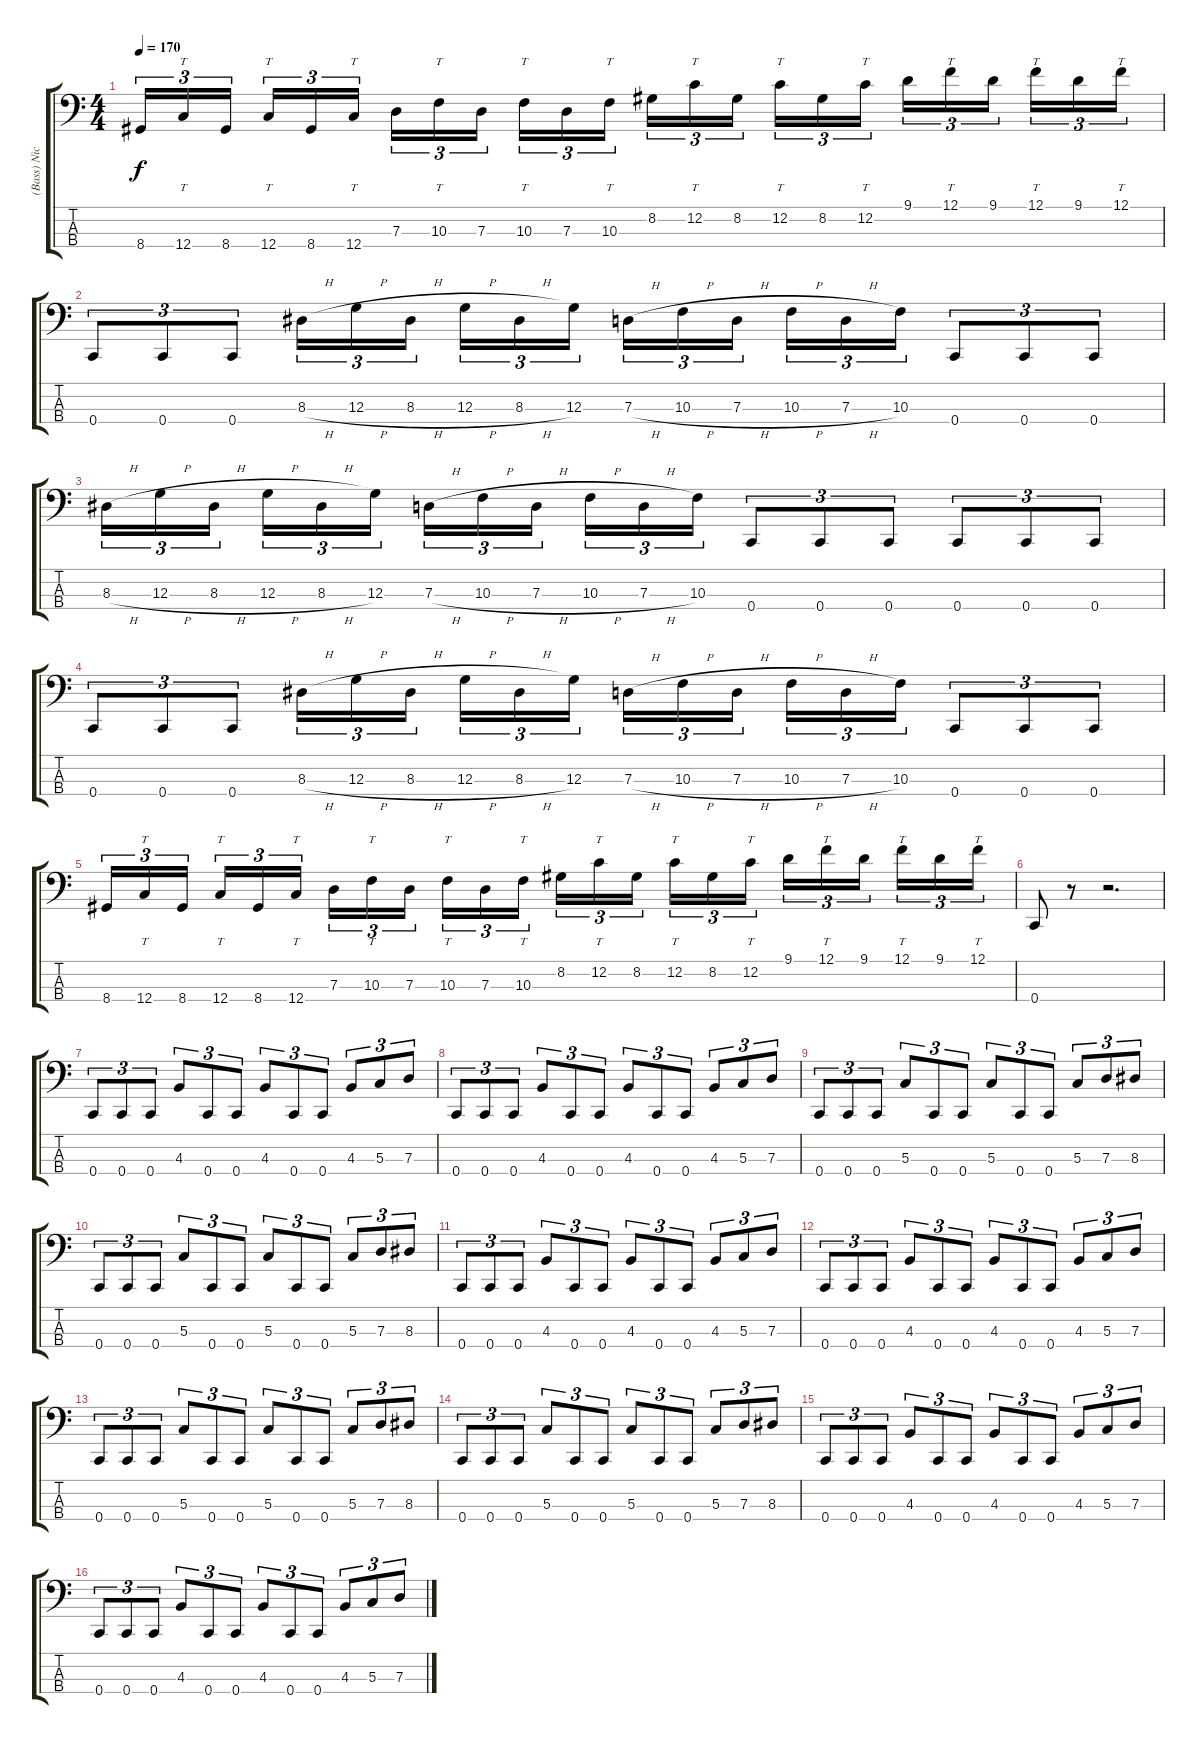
\track ("(Bass) Nick" "(Bass) Nic") {instrument electricbassfinger}
\staff {score tabs}
\tuning (F2 C2 G1 C1) {hide}
\ts (4 4)
\tempo 170
\clef f4
\ks c
8.4.16{tu (3 2) dy f} 12.4.16{tt tu (3 2)} 8.4.16{tu (3 2) beam splitsecondary} 12.4.16{tt tu (3 2)} 8.4.16{tu (3 2)} 12.4.16{tt tu (3 2)} 7.3.16{tu (3 2)} 10.3.16{tt tu (3 2)} 7.3.16{tu (3 2) beam splitsecondary} 10.3.16{tt tu (3 2)} 7.3.16{tu (3 2)} 10.3.16{tt tu (3 2)} 8.2.16{tu (3 2)} 12.2.16{tt tu (3 2)} 8.2.16{tu (3 2) beam splitsecondary} 12.2.16{tt tu (3 2)} 8.2.16{tu (3 2)} 12.2.16{tt tu (3 2)} 9.1.16{tu (3 2)} 12.1.16{tt tu (3 2)} 9.1.16{tu (3 2) beam splitsecondary} 12.1.16{tt tu (3 2)} 9.1.16{tu (3 2)} 12.1.16{tt tu (3 2)} |
0.4.8{tu (3 2)} 0.4.8{tu (3 2)} 0.4.8{tu (3 2)} 8.3{h}.16{tu (3 2)} 12.3{h}.16{tu (3 2)} 8.3{h}.16{tu (3 2) beam splitsecondary} 12.3{h}.16{tu (3 2)} 8.3{h}.16{tu (3 2)} 12.3.16{tu (3 2)} 7.3{h}.16{tu (3 2)} 10.3{h}.16{tu (3 2)} 7.3{h}.16{tu (3 2) beam splitsecondary} 10.3{h}.16{tu (3 2)} 7.3{h}.16{tu (3 2)} 10.3.16{tu (3 2)} 0.4.8{tu (3 2)} 0.4.8{tu (3 2)} 0.4.8{tu (3 2)} |
8.3{h}.16{tu (3 2)} 12.3{h}.16{tu (3 2)} 8.3{h}.16{tu (3 2) beam splitsecondary} 12.3{h}.16{tu (3 2)} 8.3{h}.16{tu (3 2)} 12.3.16{tu (3 2)} 7.3{h}.16{tu (3 2)} 10.3{h}.16{tu (3 2)} 7.3{h}.16{tu (3 2) beam splitsecondary} 10.3{h}.16{tu (3 2)} 7.3{h}.16{tu (3 2)} 10.3.16{tu (3 2)} 0.4.8{tu (3 2)} 0.4.8{tu (3 2)} 0.4.8{tu (3 2)} 0.4.8{tu (3 2)} 0.4.8{tu (3 2)} 0.4.8{tu (3 2)} |
0.4.8{tu (3 2)} 0.4.8{tu (3 2)} 0.4.8{tu (3 2)} 8.3{h}.16{tu (3 2)} 12.3{h}.16{tu (3 2)} 8.3{h}.16{tu (3 2) beam splitsecondary} 12.3{h}.16{tu (3 2)} 8.3{h}.16{tu (3 2)} 12.3.16{tu (3 2)} 7.3{h}.16{tu (3 2)} 10.3{h}.16{tu (3 2)} 7.3{h}.16{tu (3 2) beam splitsecondary} 10.3{h}.16{tu (3 2)} 7.3{h}.16{tu (3 2)} 10.3.16{tu (3 2)} 0.4.8{tu (3 2)} 0.4.8{tu (3 2)} 0.4.8{tu (3 2)} |
8.4.16{tu (3 2)} 12.4.16{tt tu (3 2)} 8.4.16{tu (3 2) beam splitsecondary} 12.4.16{tt tu (3 2)} 8.4.16{tu (3 2)} 12.4.16{tt tu (3 2)} 7.3.16{tu (3 2)} 10.3.16{tt tu (3 2)} 7.3.16{tu (3 2) beam splitsecondary} 10.3.16{tt tu (3 2)} 7.3.16{tu (3 2)} 10.3.16{tt tu (3 2)} 8.2.16{tu (3 2)} 12.2.16{tt tu (3 2)} 8.2.16{tu (3 2) beam splitsecondary} 12.2.16{tt tu (3 2)} 8.2.16{tu (3 2)} 12.2.16{tt tu (3 2)} 9.1.16{tu (3 2)} 12.1.16{tt tu (3 2)} 9.1.16{tu (3 2) beam splitsecondary} 12.1.16{tt tu (3 2)} 9.1.16{tu (3 2)} 12.1.16{tt tu (3 2)} |
0.4.8 r.8 r.2{d} |
0.4.8{tu (3 2)} 0.4.8{tu (3 2)} 0.4.8{tu (3 2)} 4.3.8{tu (3 2)} 0.4.8{tu (3 2)} 0.4.8{tu (3 2)} 4.3.8{tu (3 2)} 0.4.8{tu (3 2)} 0.4.8{tu (3 2)} 4.3.8{tu (3 2)} 5.3.8{tu (3 2)} 7.3.8{tu (3 2)} |
0.4.8{tu (3 2)} 0.4.8{tu (3 2)} 0.4.8{tu (3 2)} 4.3.8{tu (3 2)} 0.4.8{tu (3 2)} 0.4.8{tu (3 2)} 4.3.8{tu (3 2)} 0.4.8{tu (3 2)} 0.4.8{tu (3 2)} 4.3.8{tu (3 2)} 5.3.8{tu (3 2)} 7.3.8{tu (3 2)} |
0.4.8{tu (3 2)} 0.4.8{tu (3 2)} 0.4.8{tu (3 2)} 5.3.8{tu (3 2)} 0.4.8{tu (3 2)} 0.4.8{tu (3 2)} 5.3.8{tu (3 2)} 0.4.8{tu (3 2)} 0.4.8{tu (3 2)} 5.3.8{tu (3 2)} 7.3.8{tu (3 2)} 8.3.8{tu (3 2)} |
0.4.8{tu (3 2)} 0.4.8{tu (3 2)} 0.4.8{tu (3 2)} 5.3.8{tu (3 2)} 0.4.8{tu (3 2)} 0.4.8{tu (3 2)} 5.3.8{tu (3 2)} 0.4.8{tu (3 2)} 0.4.8{tu (3 2)} 5.3.8{tu (3 2)} 7.3.8{tu (3 2)} 8.3.8{tu (3 2)} |
0.4.8{tu (3 2)} 0.4.8{tu (3 2)} 0.4.8{tu (3 2)} 4.3.8{tu (3 2)} 0.4.8{tu (3 2)} 0.4.8{tu (3 2)} 4.3.8{tu (3 2)} 0.4.8{tu (3 2)} 0.4.8{tu (3 2)} 4.3.8{tu (3 2)} 5.3.8{tu (3 2)} 7.3.8{tu (3 2)} |
0.4.8{tu (3 2)} 0.4.8{tu (3 2)} 0.4.8{tu (3 2)} 4.3.8{tu (3 2)} 0.4.8{tu (3 2)} 0.4.8{tu (3 2)} 4.3.8{tu (3 2)} 0.4.8{tu (3 2)} 0.4.8{tu (3 2)} 4.3.8{tu (3 2)} 5.3.8{tu (3 2)} 7.3.8{tu (3 2)} |
0.4.8{tu (3 2)} 0.4.8{tu (3 2)} 0.4.8{tu (3 2)} 5.3.8{tu (3 2)} 0.4.8{tu (3 2)} 0.4.8{tu (3 2)} 5.3.8{tu (3 2)} 0.4.8{tu (3 2)} 0.4.8{tu (3 2)} 5.3.8{tu (3 2)} 7.3.8{tu (3 2)} 8.3.8{tu (3 2)} |
0.4.8{tu (3 2)} 0.4.8{tu (3 2)} 0.4.8{tu (3 2)} 5.3.8{tu (3 2)} 0.4.8{tu (3 2)} 0.4.8{tu (3 2)} 5.3.8{tu (3 2)} 0.4.8{tu (3 2)} 0.4.8{tu (3 2)} 5.3.8{tu (3 2)} 7.3.8{tu (3 2)} 8.3.8{tu (3 2)} |
0.4.8{tu (3 2)} 0.4.8{tu (3 2)} 0.4.8{tu (3 2)} 4.3.8{tu (3 2)} 0.4.8{tu (3 2)} 0.4.8{tu (3 2)} 4.3.8{tu (3 2)} 0.4.8{tu (3 2)} 0.4.8{tu (3 2)} 4.3.8{tu (3 2)} 5.3.8{tu (3 2)} 7.3.8{tu (3 2)} |
0.4.8{tu (3 2)} 0.4.8{tu (3 2)} 0.4.8{tu (3 2)} 4.3.8{tu (3 2)} 0.4.8{tu (3 2)} 0.4.8{tu (3 2)} 4.3.8{tu (3 2)} 0.4.8{tu (3 2)} 0.4.8{tu (3 2)} 4.3.8{tu (3 2)} 5.3.8{tu (3 2)} 7.3.8{tu (3 2)}
